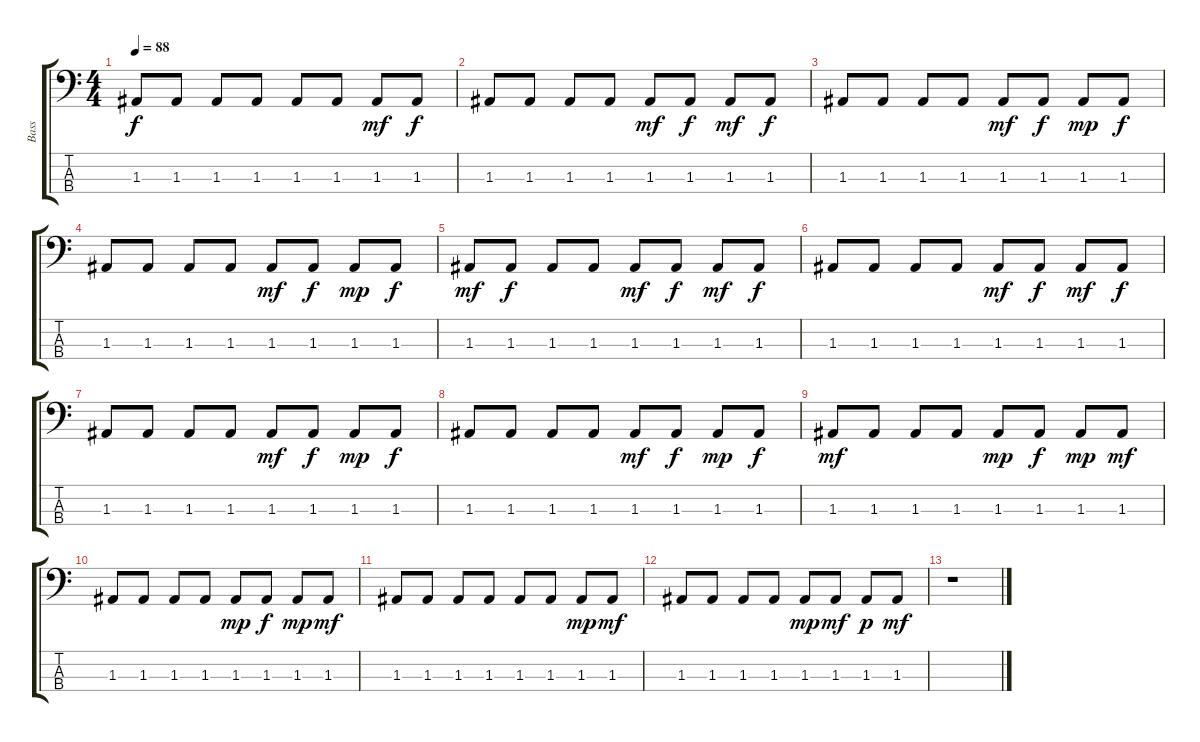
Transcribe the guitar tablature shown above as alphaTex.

\track ("Bass" "Bass") {instrument electricbassfinger}
\staff {score tabs}
\tuning (G2 D2 A1 E1) {hide}
\ts (4 4)
\tempo 88
\clef f4
\ks c
1.3.8{dy f} 1.3.8 1.3.8 1.3.8 1.3.8 1.3.8 1.3.8{dy mf} 1.3.8{dy f} |
1.3.8 1.3.8 1.3.8 1.3.8 1.3.8{dy mf} 1.3.8{dy f} 1.3.8{dy mf} 1.3.8{dy f} |
1.3.8 1.3.8 1.3.8 1.3.8 1.3.8{dy mf} 1.3.8{dy f} 1.3.8{dy mp} 1.3.8{dy f} |
1.3.8 1.3.8 1.3.8 1.3.8 1.3.8{dy mf} 1.3.8{dy f} 1.3.8{dy mp} 1.3.8{dy f} |
1.3.8{dy mf} 1.3.8{dy f} 1.3.8 1.3.8 1.3.8{dy mf} 1.3.8{dy f} 1.3.8{dy mf} 1.3.8{dy f} |
1.3.8 1.3.8 1.3.8 1.3.8 1.3.8{dy mf} 1.3.8{dy f} 1.3.8{dy mf} 1.3.8{dy f} |
1.3.8 1.3.8 1.3.8 1.3.8 1.3.8{dy mf} 1.3.8{dy f} 1.3.8{dy mp} 1.3.8{dy f} |
1.3.8 1.3.8 1.3.8 1.3.8 1.3.8{dy mf} 1.3.8{dy f} 1.3.8{dy mp} 1.3.8{dy f} |
1.3.8{dy mf volume 0} 1.3.8 1.3.8 1.3.8 1.3.8{dy mp} 1.3.8{dy f} 1.3.8{dy mp} 1.3.8{dy mf} |
1.3.8 1.3.8 1.3.8 1.3.8 1.3.8{dy mp} 1.3.8{dy f} 1.3.8{dy mp} 1.3.8{dy mf} |
1.3.8 1.3.8 1.3.8 1.3.8 1.3.8 1.3.8 1.3.8{dy mp} 1.3.8{dy mf} |
1.3.8 1.3.8 1.3.8 1.3.8 1.3.8{dy mp} 1.3.8{dy mf} 1.3.8{dy p} 1.3.8{dy mf} |
r.1
